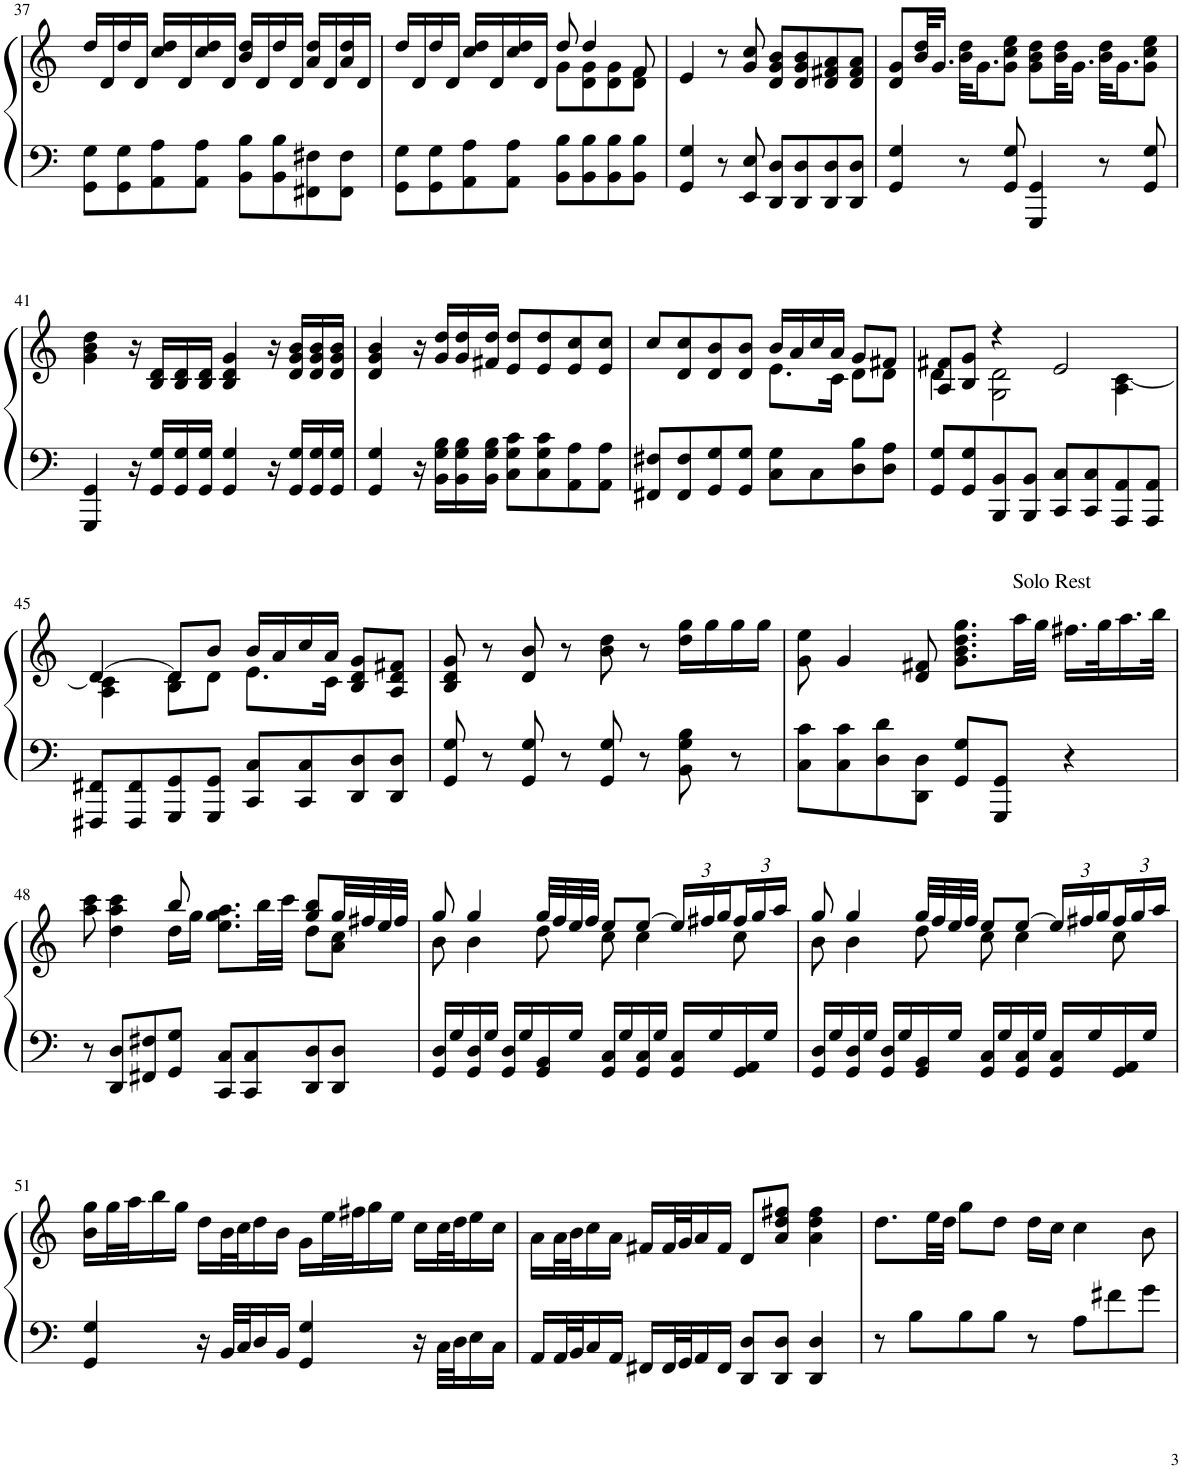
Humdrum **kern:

**kern	**kern
*part1	*part1
*staff2	*staff1
*I"Piano	*
*I'Pno.	*
!!LO:PB:g=z
*clefF4	*clefG2
*k[]	*k[]
*M4/4	*M4/4
=37	=37
8GG\ 8G\L	16dd/LL
.	16d/
8GG\ 8G\	16dd/
.	16d/JJ
8AA\ 8A\	16cc/ 16dd/LL
.	16d/
8AA\ 8A\J	16cc/ 16dd/
.	16d/JJ
8BB\ 8B\L	16b/ 16dd/LL
.	16d/
8BB\ 8B\	16dd/
.	16d/JJ
8FF#X\ 8F#X\	16a/ 16dd/LL
.	16d/
8FF#\ 8F#\J	16a/ 16dd/
.	16d/JJ
=38	=38
*	*^
8GG\ 8G\L	16dd/LL	2ryy
.	16d/	.
8GG\ 8G\	16dd/	.
.	16d/JJ	.
8AA\ 8A\	16cc/ 16dd/LL	.
.	16d/	.
8AA\ 8A\J	16cc/ 16dd/	.
.	16d/JJ	.
8BB\ 8B\L	8dd/	8g\L
8BB\ 8B\	4dd/	8d\ 8g\
8BB\ 8B\	.	8d\ 8g\
8BB\ 8B\J	8f/	8d\ 8f\J
*	*v	*v
=39	=39
4GG/ 4G/	4e/
8r	8r
8EE/ 8E/	8g/ 8cc/
8DD/ 8D/L	8d/ 8g/ 8b/L
8DD/ 8D/	8d/ 8g/ 8b/
8DD/ 8D/	8d/ 8f#X/ 8a/
8DD/ 8D/J	8d/ 8f#/ 8a/J
=40	=40
4GG/ 4G/	8d/ 8g/L
.	32b/ 32dd/KL
.	16.g/JJ
8r	32b\ 32dd\KLL
.	16.g\J
8GG/ 8G/	8g\ 8cc\ 8ee\J
4GGG/ 4GG/	8g\ 8b\ 8dd\L
.	32b\ 32dd\KL
.	16.g\JJ
8r	32b\ 32dd\KLL
.	16.g\J
8GG/ 8G/	8g\ 8cc\ 8ee\J
!!LO:LB:g=z
=41	=41
4GGG/ 4GG/	4g\ 4b\ 4dd\
16r	16r
16GG/ 16G/LL	16B/ 16d/LL
16GG/ 16G/	16B/ 16d/
16GG/ 16G/JJ	16B/ 16d/JJ
4GG/ 4G/	4B/ 4d/ 4g/
16r	16r
16GG/ 16G/LL	16d/ 16g/ 16b/LL
16GG/ 16G/	16d/ 16g/ 16b/
16GG/ 16G/JJ	16d/ 16g/ 16b/JJ
=42	=42
4GG/ 4G/	4d/ 4g/ 4b/
16r	16r
16BB\ 16G\ 16B\LL	16g/ 16dd/LL
16BB\ 16G\ 16B\	16g/ 16dd/
16BB\ 16G\ 16B\JJ	16f#X/ 16dd/JJ
8C\ 8G\ 8c\L	8e/ 8dd/L
8C\ 8G\ 8c\	8e/ 8dd/
8AA\ 8A\	8e/ 8cc/
8AA\ 8A\J	8e/ 8cc/J
=43	=43
*	*^
8FF#X/ 8F#X/L	8cc/L	2ryy
8FF#/ 8F#/	8d/ 8cc/	.
8GG/ 8G/	8d/ 8b/	.
8GG/ 8G/J	8d/ 8b/J	.
8C\ 8G\L	16b/LL	8.e\L
.	16a/	.
8C\	16cc/	.
.	16a/JJ	16c\Jk
8D\ 8B\	8g/L	8d\L
8D\ 8A\J	8f#X/J	8d\J
=44	=44	=44
8GG/ 8G/L	8A/ 8f#X/L	4d\
8GG/ 8G/	8B/ 8g/J	.
8BBB/ 8BB/	4r	2G\ 2d\
8BBB/ 8BB/J	.	.
8CC/ 8C/L	2e/	.
8CC/ 8C/	.	.
8AAA/ 8AA/	.	4A\ [4c\
8AAA/ 8AA/J	.	.
!!LO:LB:g=z	!!
=45	=45	=45
8FFF#X/ 8FF#X/L	[4d/	4A\ 4c\]
8FFF#/ 8FF#/	.	.
8GGG/ 8GG/	8d/L]	8B\ 8d\L
8GGG/ 8GG/J	8b/J	8d\J
8CC/ 8C/L	16b/LL	8.e\L
.	16a/	.
8CC/ 8C/	16cc/	.
.	16a/JJ	16c\Jk
8DD/ 8D/	8B/ 8d/ 8g/L	4ryy
8DD/ 8D/J	8A/ 8d/ 8f#X/J	.
*	*v	*v
=46	=46
8GG/ 8G/	8B/ 8d/ 8g/
8r	8r
8GG/ 8G/	8d/ 8b/
8r	8r
8GG/ 8G/	8b\ 8dd\
8r	8r
8BB\ 8G\ 8B\	16dd\ 16gg\LL
.	16gg\
8r	16gg\
.	16gg\JJ
=47	=47
8C\ 8c\L	8g\ 8ee\
8C\ 8c\	4g/
8D\ 8d\	.
8DD\ 8D\J	8d/ 8f#X/
8GG/ 8G/L	8.g\ 8.b\ 8.dd\ 8.gg\L
8GGG/ 8GG/J	.
!	!LO:TX:a:t=Solo Rest
.	32aa\LL
.	32gg\JJJ
4r	16.ff#X\LL
.	32gg\K
.	16.aa\
.	32bb\JJk
!!LO:LB:g=z
=48	=48
*	*^
8r	8aa\ 8ccc\	4.ryy
8DD/ 8D/L	4dd\ 4aa\ 4ccc\	.
8FF#X/ 8F#X/	.	.
8GG/ 8G/J	8bb/	16dd\LL
.	.	16gg\JJ
8CC/ 8C/L	8.ee\ 8.gg\ 8.aa\L	4ryy
8CC/ 8C/	.	.
.	32bb\LL	.
.	32ccc\JJJ	.
8DD/ 8D/	8gg/ 8bb/L	8dd\L
8DD/ 8D/J	32gg/LL	8a\ 8cc\J
.	32ff#X/	.
.	32ee/	.
.	32ff#/JJJ	.
=49	=49	=49
16GG/ 16D/LL	8gg/	8b\
16G/	.	.
16GG/ 16D/	4gg/	4b\
16G/JJ	.	.
16GG/ 16D/LL	.	.
16G/	.	.
16GG/ 16BB/	32gg/LLL	8dd\
.	32ff/	.
16G/JJ	32ee/	.
.	32ff/JJJ	.
16GG/ 16C/LL	8ee/L	8cc\
16G/	.	.
16GG/ 16C/	[8ee/J	4cc\
16G/JJ	.	.
*	*Xbrackettup	*
16GG/ 16C/LL	24ee/LL]	.
.	24ff#X/	.
16G/	.	.
.	24gg/	.
16GG/ 16AA/	24ff#/	8cc\
.	24gg/	.
16G/JJ	.	.
.	24aa/JJ	.
=50	=50	=50
16GG/ 16D/LL	8gg/	8b\
16G/	.	.
16GG/ 16D/	4gg/	4b\
16G/JJ	.	.
16GG/ 16D/LL	.	.
16G/	.	.
16GG/ 16BB/	32gg/LLL	8dd\
.	32ff/	.
16G/JJ	32ee/	.
.	32ff/JJJ	.
16GG/ 16C/LL	8ee/L	8cc\
16G/	.	.
16GG/ 16C/	[8ee/J	4cc\
16G/JJ	.	.
16GG/ 16C/LL	24ee/LL]	.
.	24ff#X/	.
16G/	.	.
.	24gg/	.
16GG/ 16AA/	24ff#/	8cc\
.	24gg/	.
16G/JJ	.	.
.	24aa/JJ	.
*	*v	*v
!!LO:LB:g=z
=51	=51
4GG/ 4G/	16b\ 16gg\LL
.	32gg\L
.	32aa\J
.	16bb\
.	16gg\JJ
16r	16dd\LL
32BB/LLL	32b\L
32C/J	32cc\J
16D/	16dd\
16BB/JJ	16b\JJ
4GG/ 4G/	16g\LL
.	32ee\L
.	32ff#X\J
.	16gg\
.	16ee\JJ
16r	16cc\LL
32C\LLL	32cc\L
32D\J	32dd\J
16E\	16ee\
16C\JJ	16cc\JJ
=52	=52
16AA/LL	16a\LL
32AA/L	32a\L
32BB/J	32b\J
16C/	16cc\
16AA/JJ	16a\JJ
16FF#X/LL	16f#X/LL
32FF#/L	32f#/L
32GG/J	32g/J
16AA/	16a/
16FF#/JJ	16f#/JJ
8DD/ 8D/L	8d/L
8DD/ 8D/J	8a/ 8dd/ 8ff#X/J
4DD/ 4D/	4a\ 4dd\ 4ff#\
=53	=53
8r	8.dd\L
8B\L	.
.	32ee\LL
.	32dd\JJJ
8B\	8gg\L
8B\J	8dd\J
8r	16dd\LL
.	16cc\JJ
8A\L	4cc\
8f#X\	.
8g\J	8b\
=	=
*-	*-
